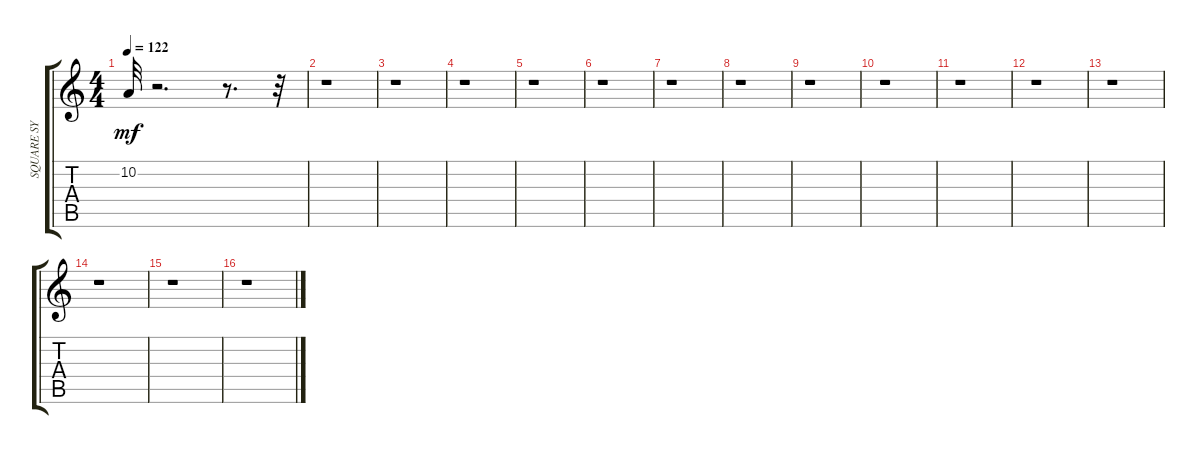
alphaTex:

\track ("SQUARE SY" "SQUARE SY") {instrument lead1square}
\staff {score tabs}
\tuning (E4 B3 G3 D3 A2 E2) {hide}
\ts (4 4)
\tempo 122
\clef g2
\ks c
10.2.32{dy mf balance 2} r.2{d} r.8{d} r.32 |
r.1 |
r.1 |
r.1 |
r.1 |
r.1 |
r.1 |
r.1 |
r.1 |
r.1 |
r.1 |
r.1 |
r.1 |
r.1 |
r.1 |
r.1
